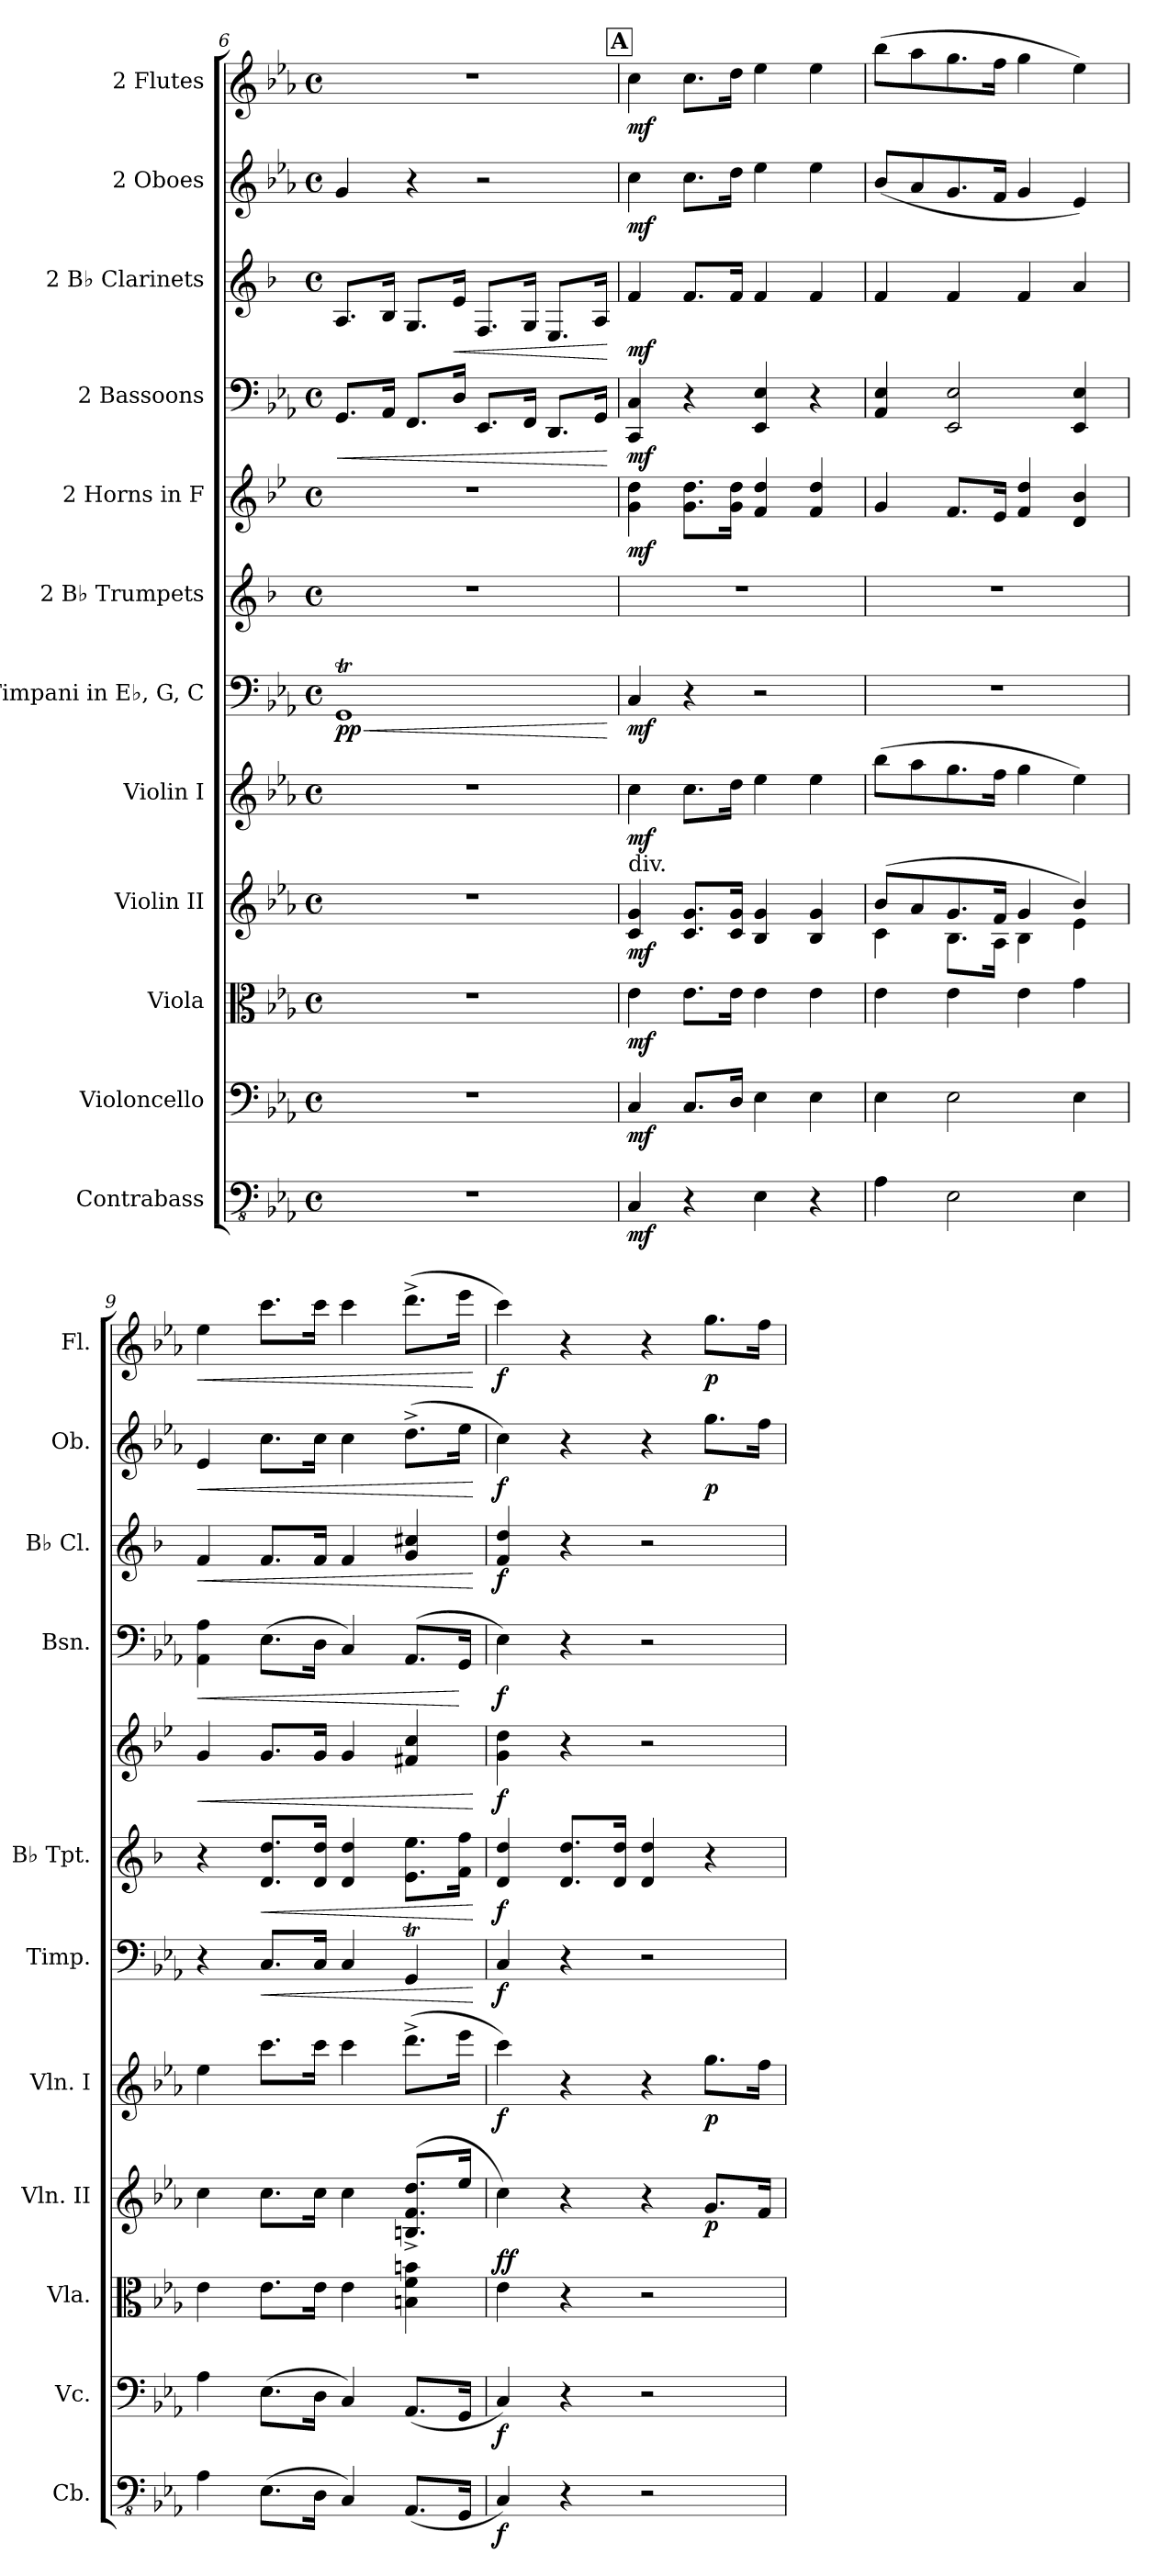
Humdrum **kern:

**kern	**dynam	**kern	**dynam	**kern	**dynam	**kern	**dynam	**kern	**dynam	**kern	**dynam	**kern	**dynam	**kern	**dynam	**kern	**dynam	**kern	**dynam	**kern	**dynam	**kern	**dynam
*part12	*part12	*part11	*part11	*part10	*part10	*part9	*part9	*part8	*part8	*part7	*part7	*part6	*part6	*part5	*part5	*part4	*part4	*part3	*part3	*part2	*part2	*part1	*part1
*staff12	*staff12	*staff11	*staff11	*staff10	*staff10	*staff9	*staff9	*staff8	*staff8	*staff7	*staff7	*staff6	*staff6	*staff5	*staff5	*staff4	*staff4	*staff3	*staff3	*staff2	*staff2	*staff1	*staff1
*I"Contrabass	*	*I"Violoncello	*	*I"Viola	*	*I"Violin II	*	*I"Violin I	*	*I"Timpani in E♭, G, C	*	*I"2 B♭ Trumpets	*	*I"2 Horns in F	*	*I"2 Bassoons	*	*I"2 B♭ Clarinets	*	*I"2 Oboes	*	*I"2 Flutes	*
*I'Cb.	*	*I'Vc.	*	*I'Vla.	*	*I'Vln. II	*	*I'Vln. I	*	*I'Timp.	*	*I'B♭ Tpt.	*	*	*	*I'Bsn.	*	*I'B♭ Cl.	*	*I'Ob.	*	*I'Fl.	*
!!LO:PB:g=z
*clefFv4	*	*clefF4	*	*clefC3	*	*clefG2	*	*clefG2	*	*clefF4	*	*clefG2	*	*clefG2	*	*clefF4	*	*clefG2	*	*clefG2	*	*clefG2	*
*	*	*	*	*	*	*	*	*	*	*	*	*ITrd1c2	*	*ITrd4c7	*	*	*	*ITrd1c2	*	*	*	*	*
*k[b-e-a-]	*	*k[b-e-a-]	*	*k[b-e-a-]	*	*k[b-e-a-]	*	*k[b-e-a-]	*	*k[b-e-a-]	*	*k[b-e-a-]	*	*k[b-e-a-]	*	*k[b-e-a-]	*	*k[b-e-a-]	*	*k[b-e-a-]	*	*k[b-e-a-]	*
*M4/4	*	*M4/4	*	*M4/4	*	*M4/4	*	*M4/4	*	*M4/4	*	*M4/4	*	*M4/4	*	*M4/4	*	*M4/4	*	*M4/4	*	*M4/4	*
*met(c)	*	*met(c)	*	*met(c)	*	*met(c)	*	*met(c)	*	*met(c)	*	*met(c)	*	*met(c)	*	*met(c)	*	*met(c)	*	*met(c)	*	*met(c)	*
=6	=6	=6	=6	=6	=6	=6	=6	=6	=6	=6	=6	=6	=6	=6	=6	=6	=6	=6	=6	=6	=6	=6	=6
!	!	!	!	!	!	!	!	!	!	!	!LO:HP:b	!	!	!	!	!	!LO:HP:b	!	!	!	!	!	!
!	!	!	!	!	!	!	!	!	!	!	!LO:DY:n=1:b	!	!	!	!	!	!	!	!	!	!	!	!
1r	.	1r	.	1r	.	1r	.	1r	.	1GGt	< pp	1r	.	1r	.	8.GG/L	<	8.G/L	.	4g/	.	1r	.
.	.	.	.	.	.	.	.	.	.	.	.	.	.	.	.	16AA-/Jk	.	16A-/Jk	.	.	.	.	.
.	.	.	.	.	.	.	.	.	.	.	.	.	.	.	.	8.FF/L	.	8.F/L	.	4r	.	.	.
!	!	!	!	!	!	!	!	!	!	!	!	!	!	!	!	!	!	!	!LO:HP:b	!	!	!	!
.	.	.	.	.	.	.	.	.	.	.	.	.	.	.	.	16D/Jk	.	16d/Jk	<	.	.	.	.
.	.	.	.	.	.	.	.	.	.	.	.	.	.	.	.	8.EE-/L	.	8.E-/L	.	2r	.	.	.
.	.	.	.	.	.	.	.	.	.	.	.	.	.	.	.	16FF/Jk	.	16F/Jk	.	.	.	.	.
.	.	.	.	.	.	.	.	.	.	.	.	.	.	.	.	8.DD/L	.	8.D/L	.	.	.	.	.
.	.	.	.	.	.	.	.	.	.	.	.	.	.	.	.	16GG/Jk	.	16G/Jk	.	.	.	.	.
.	.	.	.	.	.	.	.	.	.	.	[	.	.	.	.	.	[	.	[	.	.	.	.
!!LO:REH:place=s1:a:B:fs=14:t=A
=7	=7	=7	=7	=7	=7	=7	=7	=7	=7	=7	=7	=7	=7	=7	=7	=7	=7	=7	=7	=7	=7	=7	=7
!	!	!	!	!	!	!LO:TX:a:t=div.	!	!	!	!	!	!	!	!	!	!	!	!	!	!	!	!	!
!	!LO:DY:b	!	!LO:DY:b	!	!LO:DY:b	!	!LO:DY:b	!	!LO:DY:b	!	!LO:DY:b	!	!	!	!LO:DY:b	!	!LO:DY:b	!	!LO:DY:b	!	!LO:DY:b	!	!LO:DY:b
4CC/	mf	4C/	mf	4e-\	mf	4c/ 4g/	mf	4cc\	mf	4C/	mf	1r	.	4c\ 4g\	mf	4CC/ 4C/	mf	4e-/	mf	4cc\	mf	4cc\	mf
4r	.	8.C/L	.	8.e-\L	.	8.c/ 8.g/L	.	8.cc\L	.	4r	.	.	.	8.c\ 8.g\L	.	4r	.	8.e-/L	.	8.cc\L	.	8.cc\L	.
.	.	16D/Jk	.	16e-\Jk	.	16c/ 16g/Jk	.	16dd\Jk	.	.	.	.	.	16c\ 16g\Jk	.	.	.	16e-/Jk	.	16dd\Jk	.	16dd\Jk	.
4EE-\	.	4E-\	.	4e-\	.	4B-/ 4g/	.	4ee-\	.	2r	.	.	.	4B-/ 4g/	.	4EE-/ 4E-/	.	4e-/	.	4ee-\	.	4ee-\	.
4r	.	4E-\	.	4e-\	.	4B-/ 4g/	.	4ee-\	.	.	.	.	.	4B-/ 4g/	.	4r	.	4e-/	.	4ee-\	.	4ee-\	.
=8	=8	=8	=8	=8	=8	=8	=8	=8	=8	=8	=8	=8	=8	=8	=8	=8	=8	=8	=8	=8	=8	=8	=8
*	*	*	*	*	*	*^	*	*	*	*	*	*	*	*	*	*	*	*	*	*	*	*	*
4AA-\	.	4E-\	.	4e-\	.	(>8b-/L	4c\	.	(>8bb-\L	.	1r	.	1r	.	4c/	.	4AA-/ 4E-/	.	4e-/	.	(<8b-/L	.	(>8bb-\L	.
.	.	.	.	.	.	8a-/	.	.	8aa-\	.	.	.	.	.	.	.	.	.	.	.	8a-/	.	8aa-\	.
2EE-\	.	2E-\	.	4e-\	.	8.g/	8.B-\L	.	8.gg\	.	.	.	.	.	8.B-/L	.	2EE-/ 2E-/	.	4e-/	.	8.g/	.	8.gg\	.
.	.	.	.	.	.	16f/Jk	16A-\Jk	.	16ff\Jk	.	.	.	.	.	16A-/Jk	.	.	.	.	.	16f/Jk	.	16ff\Jk	.
.	.	.	.	4e-\	.	4g/	4B-\	.	4gg\	.	.	.	.	.	4B-/ 4g/	.	.	.	4e-/	.	4g/	.	4gg\	.
4EE-\	.	4E-\	.	4g\	.	4b-/)	4e-\	.	4ee-\)	.	.	.	.	.	4G/ 4e-/	.	4EE-/ 4E-/	.	4g/	.	4e-/)	.	4ee-\)	.
=9	=9	=9	=9	=9	=9	=9	=9	=9	=9	=9	=9	=9	=9	=9	=9	=9	=9	=9	=9	=9	=9	=9	=9	=9
!	!	!	!	!	!	!LO:TX:a:t=unis.	!	!	!	!	!	!	!	!	!	!	!	!	!	!	!	!	!	!
!	!	!	!	!	!	!	!	!	!	!	!	!	!	!	!	!LO:HP:b	!	!LO:HP:b	!	!LO:HP:b	!	!LO:HP:b	!	!LO:HP:b
*	*	*	*	*	*	*v	*v	*	*	*	*	*	*	*	*	*	*	*	*	*	*	*	*	*
4AA-\	.	4A-\	.	4e-\	.	4cc\	.	4ee-\	.	4r	.	4r	.	4c/	<	4AA-\ 4A-\	<	4e-/	<	4e-/	<	4ee-\	<
!	!	!	!	!	!	!	!	!	!	!	!LO:HP:b	!	!LO:HP:b	!	!	!	!	!	!	!	!	!	!
(>8.EE-\L	.	(>8.E-\L	.	8.e-\L	.	8.cc\L	.	8.ccc\L	.	8.C/L	<	8.c/ 8.cc/L	<	8.c/L	.	(>8.E-\L	.	8.e-/L	.	8.cc\L	.	8.ccc\L	.
16DD\Jk	.	16D\Jk	.	16e-\Jk	.	16cc\Jk	.	16ccc\Jk	.	16C/Jk	.	16c/ 16cc/Jk	.	16c/Jk	.	16D\Jk	.	16e-/Jk	.	16cc\Jk	.	16ccc\Jk	.
4CC/)	.	4C/)	.	4e-\	.	4cc\	.	4ccc\	.	4C/	.	4c/ 4cc/	.	4c/	.	4C/)	.	4e-/	.	4cc\	.	4ccc\	.
(<8.AAA-/L	.	(<8.AA-/L	.	4Bn\ 4f\ 4bn\	.	(>8.Bn/^ 8.f/^ 8.dd/^L	.	(>8.ddd^\L	.	4GGt/	.	8.d\ 8.dd\L	.	4Bn/ 4f/	.	(>8.AA-/L	.	4f/ 4bn/	.	(>8.dd^\L	.	(>8.ddd^\L	.
16GGG/Jk	.	16GG/Jk	.	.	.	16ee-/Jk	.	16eee-\Jk	.	.	.	16e-\ 16ee-\Jk	.	.	.	16GG/Jk	[	.	.	16ee-\Jk	.	16eee-\Jk	.
.	.	.	.	.	.	.	.	.	.	.	[	.	[	.	[	.	.	.	[	.	[	.	[
!!LO:PB:g=z
=10	=10	=10	=10	=10	=10	=10	=10	=10	=10	=10	=10	=10	=10	=10	=10	=10	=10	=10	=10	=10	=10	=10	=10
!	!LO:DY:b	!	!LO:DY:b	!	!LO:DY:b	!	!	!	!	!	!	!	!	!	!	!	!	!	!	!	!	!	!
!	!	!	!	!	!LO:DY:n=1:a	!	!	!	!LO:DY:b	!	!LO:DY:b	!	!LO:DY:b	!	!LO:DY:b	!	!LO:DY:b	!	!LO:DY:b	!	!LO:DY:b	!	!LO:DY:b
4CC/)	f	4C/)	f	4e-\	f f	4cc\)	.	4ccc\)	f	4C/	f	4c/ 4cc/	f	4c\ 4g\	f	4E-\)	f	4e-/ 4cc/	f	4cc\)	f	4ccc\)	f
4r	.	4r	.	4r	.	4r	.	4r	.	4r	.	8.c/ 8.cc/L	.	4r	.	4r	.	4r	.	4r	.	4r	.
.	.	.	.	.	.	.	.	.	.	.	.	16c/ 16cc/Jk	.	.	.	.	.	.	.	.	.	.	.
2r	.	2r	.	2r	.	4r	.	4r	.	2r	.	4c/ 4cc/	.	2r	.	2r	.	2r	.	4r	.	4r	.
!	!	!	!	!	!	!	!LO:DY:b	!	!LO:DY:b	!	!	!	!	!	!	!	!	!	!	!	!LO:DY:b	!	!LO:DY:b
.	.	.	.	.	.	8.g/L	p	8.gg\L	p	.	.	4r	.	.	.	.	.	.	.	8.gg\L	p	8.gg\L	p
.	.	.	.	.	.	16f/Jk	.	16ff\Jk	.	.	.	.	.	.	.	.	.	.	.	16ff\Jk	.	16ff\Jk	.
=	=	=	=	=	=	=	=	=	=	=	=	=	=	=	=	=	=	=	=	=	=	=	=
*-	*-	*-	*-	*-	*-	*-	*-	*-	*-	*-	*-	*-	*-	*-	*-	*-	*-	*-	*-	*-	*-	*-	*-
